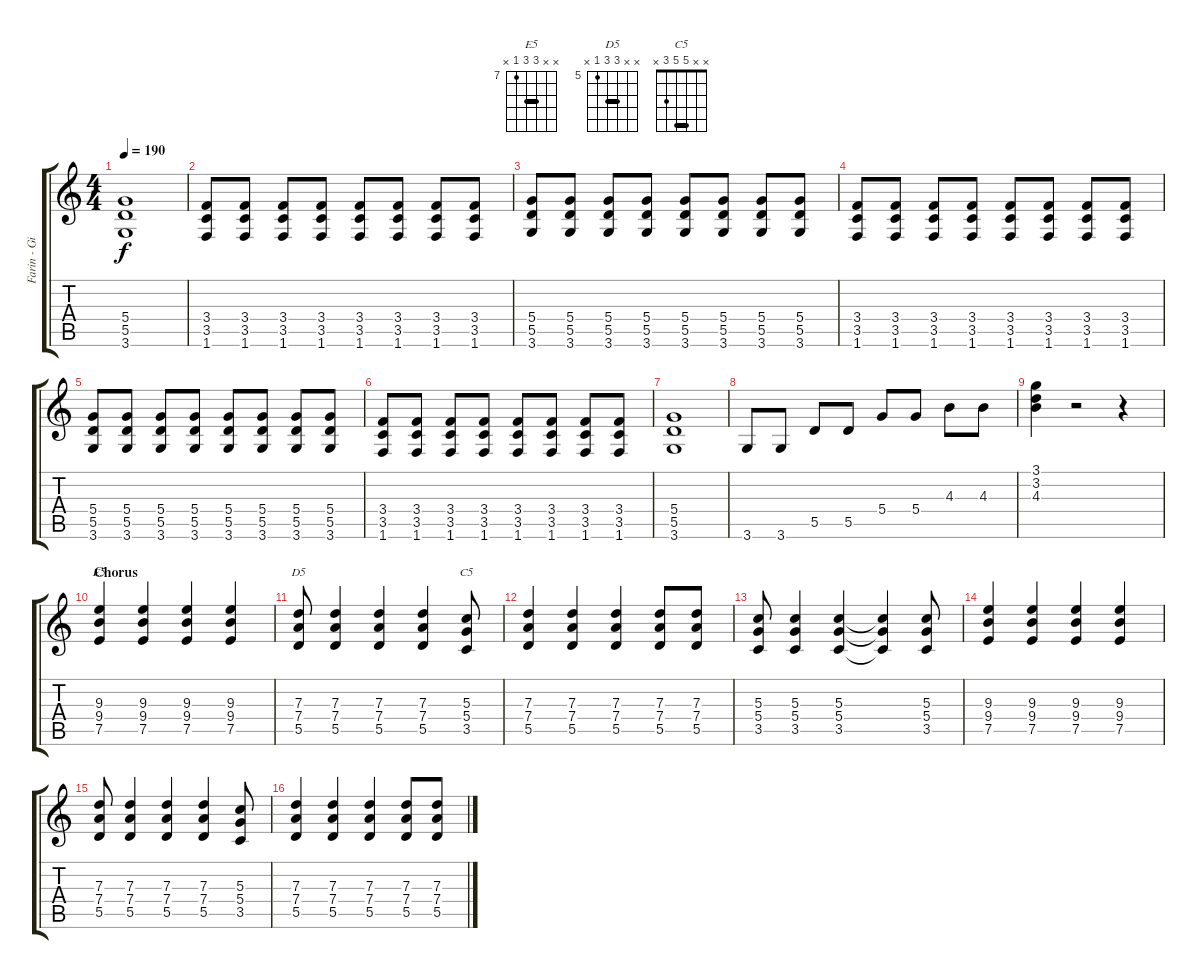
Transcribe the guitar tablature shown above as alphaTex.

\track ("Farin - Gitarre 1" "Farin - Gi") {instrument overdrivenguitar}
\staff {score tabs}
\tuning (E4 B3 G3 D3 A2 E2) {hide}
\chord ("E5" x x 9 9 7 x) {firstfret 7 barre 9}
\chord ("D5" x x 7 7 5 x) {firstfret 5 barre 7}
\chord ("C5" x x 5 5 3 x) {barre 5}
\ts (4 4)
\tempo 190
\clef g2
\ks c
(5.4 5.5 3.6).1{dy f} |
(3.4 3.5 1.6).8 (3.4 3.5 1.6).8 (3.4 3.5 1.6).8 (3.4 3.5 1.6).8 (3.4 3.5 1.6).8 (3.4 3.5 1.6).8 (3.4 3.5 1.6).8 (3.4 3.5 1.6).8 |
(5.4 5.5 3.6).8 (5.4 5.5 3.6).8 (5.4 5.5 3.6).8 (5.4 5.5 3.6).8 (5.4 5.5 3.6).8 (5.4 5.5 3.6).8 (5.4 5.5 3.6).8 (5.4 5.5 3.6).8 |
(3.4 3.5 1.6).8 (3.4 3.5 1.6).8 (3.4 3.5 1.6).8 (3.4 3.5 1.6).8 (3.4 3.5 1.6).8 (3.4 3.5 1.6).8 (3.4 3.5 1.6).8 (3.4 3.5 1.6).8 |
(5.4 5.5 3.6).8 (5.4 5.5 3.6).8 (5.4 5.5 3.6).8 (5.4 5.5 3.6).8 (5.4 5.5 3.6).8 (5.4 5.5 3.6).8 (5.4 5.5 3.6).8 (5.4 5.5 3.6).8 |
(3.4 3.5 1.6).8 (3.4 3.5 1.6).8 (3.4 3.5 1.6).8 (3.4 3.5 1.6).8 (3.4 3.5 1.6).8 (3.4 3.5 1.6).8 (3.4 3.5 1.6).8 (3.4 3.5 1.6).8 |
(5.4 5.5 3.6).1 |
3.6.8 3.6.8 5.5.8 5.5.8 5.4.8 5.4.8 4.3.8 4.3.8 |
(3.1 3.2 4.3).4 r.2 r.4 |
\section ("" "Chorus")
(9.3 9.4 7.5).4{ch "E5"} (9.3 9.4 7.5).4 (9.3 9.4 7.5).4 (9.3 9.4 7.5).4 |
(7.3 7.4 5.5).8{ch "D5"} (7.3 7.4 5.5).4 (7.3 7.4 5.5).4 (7.3 7.4 5.5).4 (5.3 5.4 3.5).8{ch "C5"} |
(7.3 7.4 5.5).4 (7.3 7.4 5.5).4 (7.3 7.4 5.5).4 (7.3 7.4 5.5).8 (7.3 7.4 5.5).8 |
(5.3 5.4 3.5).8 (5.3 5.4 3.5).4 (5.3 5.4 3.5).4 (5.3{t} 5.4{t} 3.5{t}).4 (5.3 5.4 3.5).8 |
(9.3 9.4 7.5).4 (9.3 9.4 7.5).4 (9.3 9.4 7.5).4 (9.3 9.4 7.5).4 |
(7.3 7.4 5.5).8 (7.3 7.4 5.5).4 (7.3 7.4 5.5).4 (7.3 7.4 5.5).4 (5.3 5.4 3.5).8 |
(7.3 7.4 5.5).4 (7.3 7.4 5.5).4 (7.3 7.4 5.5).4 (7.3 7.4 5.5).8 (7.3 7.4 5.5).8
